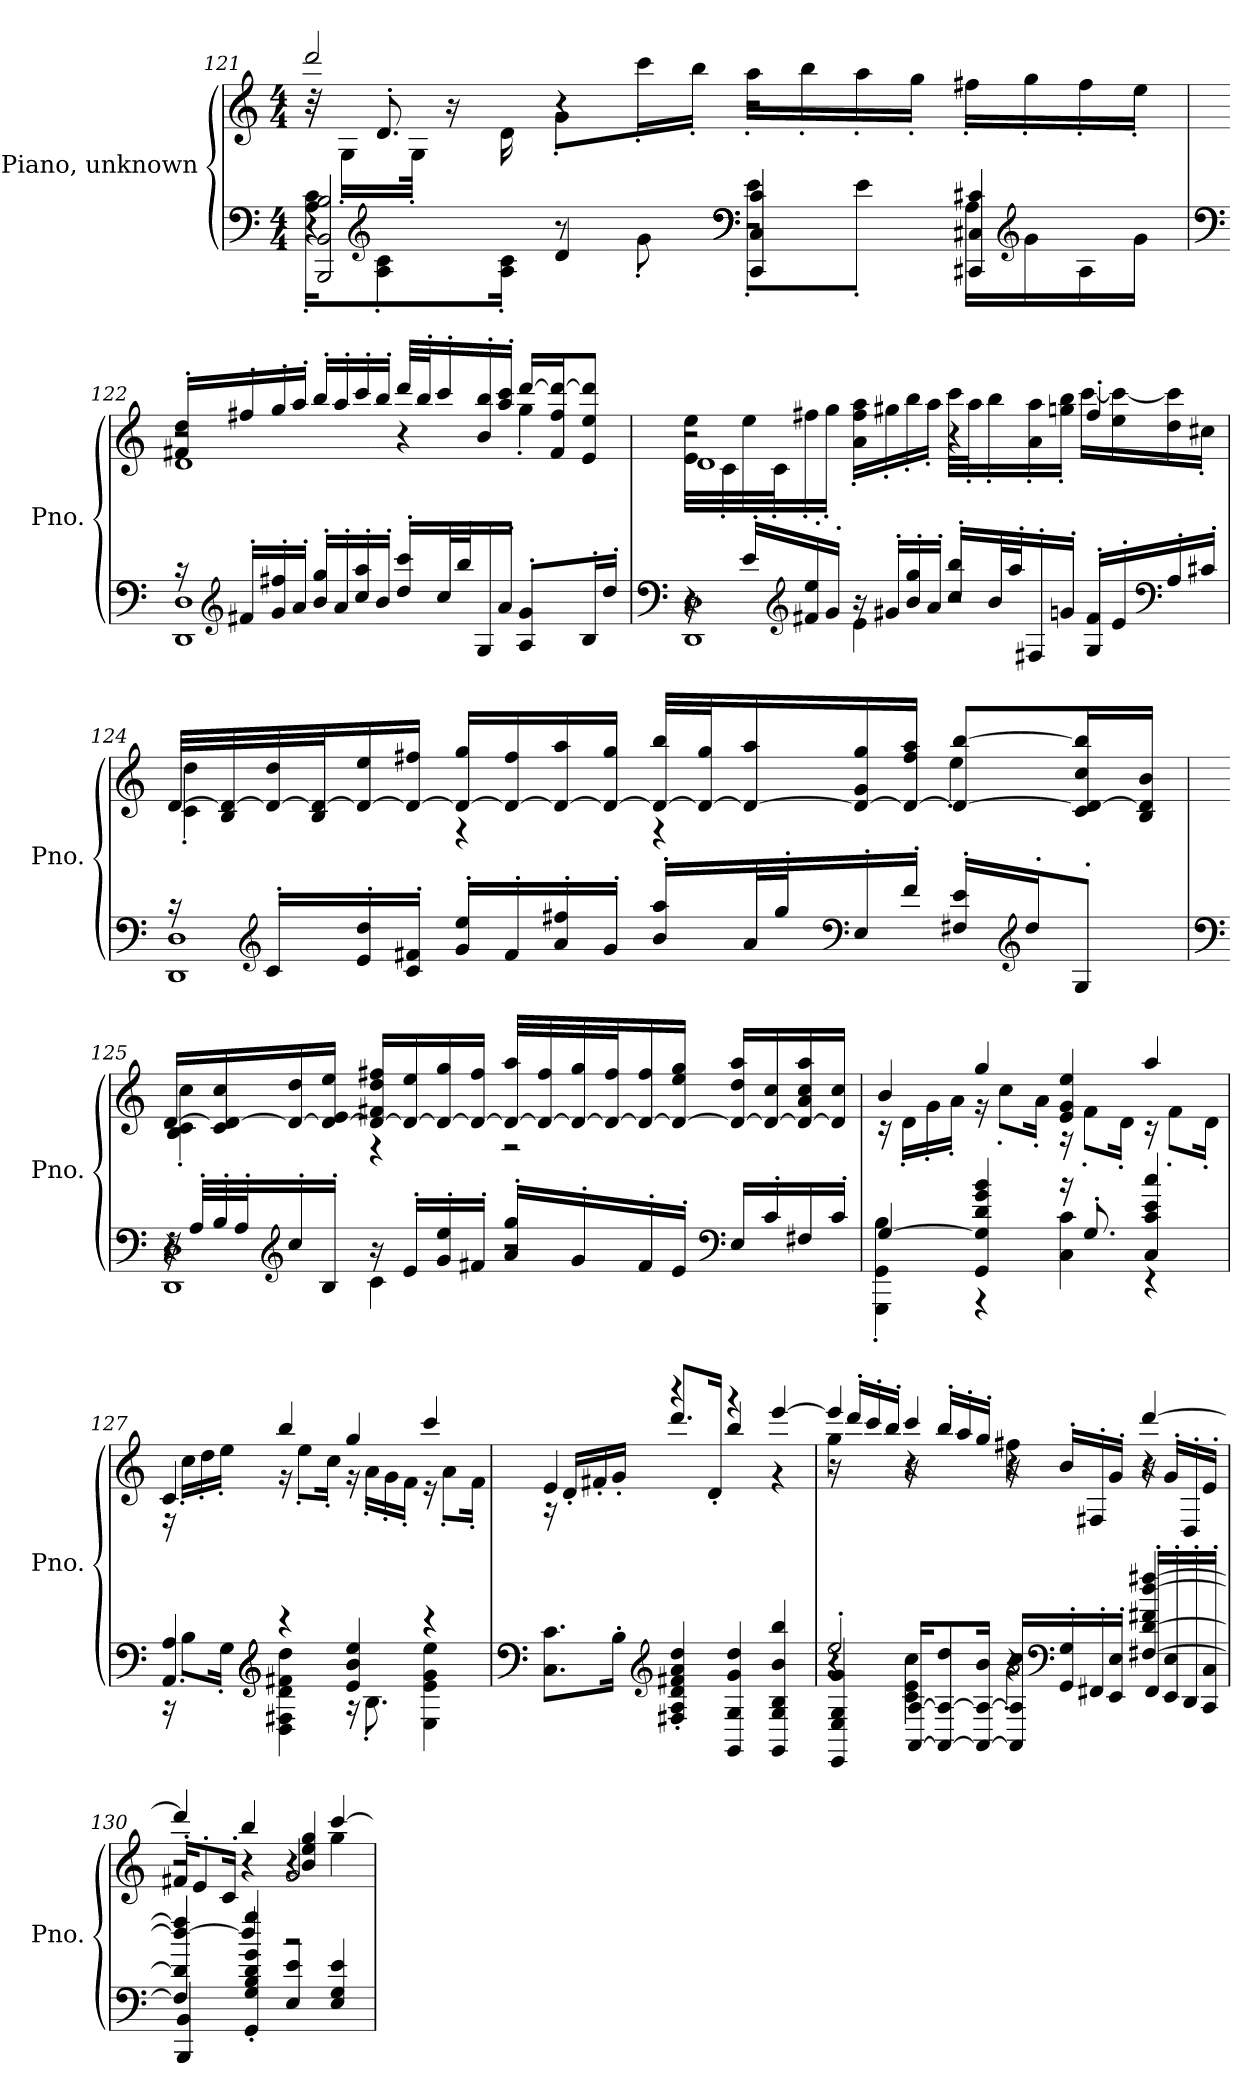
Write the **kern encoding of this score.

**kern	**kern
*part1	*part1
*staff2	*staff1
*I"Piano, unknown	*
*I'Pno.	*
!!LO:PB:g=z
*clefF4	*clefG2
*k[]	*k[]
*M4/4	*M4/4
=121	=121
*^	*^
*	*^	*	*^
4r	16A\' 16c\'KL	2BBB/ 2BB/ 2B/	2ddd/	32r	16r
.	.	.	.	16G'\LL	.
*clefG2	*	*	*	*	*
.	8A\' 8c\'	.	.	.	8.d'/
.	.	.	.	32G'\JJk	.
.	.	.	.	16r	.
.	16A\' 16c\'Jk	.	.	16d\	.
4d/	8r	.	.	8g'\L	4r
.	8g'\	.	.	16ccc'\L	.
.	.	.	.	16bb'\JJ	.
*clefF4	*	*	*	*	*
2r	8e'\L	4CC/ 4C/ 4c/	2r	16aa'\LL	2r
.	.	.	.	16bb'\	.
.	8e'\J	.	.	16aa'\	.
.	.	.	.	16gg'\JJ	.
.	16A\LL	4CC#X/ 4C#X/ 4c#X/	.	16ff#X'\LL	.
*clefG2	*	*	*	*	*
.	16g\	.	.	16gg'\	.
.	16A\	.	.	16ff#'\	.
.	16g\JJ	.	.	16ee'\JJ	.
*v	*v	*v	*	*	*
!!LO:LB:g=z	!!	!!
=122	=122	=122	=122
*clefF4	*	*	*
*^	*	*	*
16r	1DD 1D	16f#X/' 16dd/'LL	2r	1d
*clefG2	*	*	*	*
16f#X'/LL	.	16ff#X'/	.	.
16g/' 16ff#X/'	.	16gg'/	.	.
16a'/JJ	.	16aa'/JJ	.	.
16b/' 16gg/'LL	.	16bb'/LL	.	.
16a'/	.	16aa'/	.	.
16cc/' 16aa/'	.	16ccc'/	.	.
16b'/JJ	.	16bb'/JJ	.	.
16dd/' 16ccc/'LL	.	32ddd/LLL	4r	.
.	.	32bb'/J	.	.
32cc/L	.	16ccc'/	.	.
32bb'/J	.	.	.	.
16G'/	.	16b/' 16bb/'	.	.
16a'/JJ	.	16aa/' 16ccc/'JJ	.	.
8A/' 8g/'L	.	[16ddd/LL	4gg'\	.
.	.	16f#/ 16ff#/ 16ddd/_J	.	.
16B'/L	.	8e/ 8ee/ 8ddd/]J	.	.
16dd'/JJ	.	.	.	.
*v	*v	*	*	*
!!LO:LB:g=z	!!	!!
=123	=123	=123	=123
*clefF4	*	*	*
*^	*	*	*
*	*^	*	*	*
16r	4r	1DD 1D	2r	32e\ 32ee\LLL	1d
.	.	.	.	32c'\	.
16e'/LL	.	.	.	32ee\	.
.	.	.	.	32c'\J	.
*clefG2	*	*	*	*	*
16f#X/' 16ee/'	.	.	.	16ff#X'\	.
16g'/JJ	.	.	.	16gg'\JJ	.
16r	4e\	.	.	16a\' 16ff#\' 16aa\'LL	.
16g#X'/LL	.	.	.	16gg#X'\	.
16b/' 16gg/'	.	.	.	16bb'\	.
16a'/JJ	.	.	.	16aa'\JJ	.
16cc/' 16bb/'LL	2r	.	4r	32ccc\LLL	.
.	.	.	.	32aa'\J	.
32b/L	.	.	.	16bb'\	.
32aa'/J	.	.	.	.	.
16F#X'/	.	.	.	16a\' 16aa\'	.
16gn'/JJ	.	.	.	16ggn\' 16bb\'JJ	.
16G/' 16f#/'LL	.	.	4ff#'/	[16ccc\LL	.
16e'/	.	.	.	16ee\ 16ccc\_	.
*clefF4	*	*	*	*	*
16A'/	.	.	.	16dd\ 16ccc\]	.
16c#X'/JJ	.	.	.	16cc#X'\JJ	.
*	*v	*v	*	*	*
*	*	*	*v	*v
!!LO:LB:g=z
=124	=124	=124	=124
16r	1DD 1D	[32d/LLL	4c\' 4dd\'
.	.	32B/ 32d/_	.
*clefG2	*	*	*
16c'/LL	.	32d/_ 32dd/	.
.	.	32B/ 32d/_J	.
16e/' 16dd/'	.	16d/_ 16ee/	.
16c/' 16f#X/'JJ	.	16d/_ 16ff#X/JJ	.
16g/' 16ee/'LL	.	16d/_ 16gg/LL	4r
16f#'/	.	16d/_ 16ff#/	.
16a/' 16ff#X/'	.	16d/_ 16aa/	.
16g'/JJ	.	16d/_ 16gg/JJ	.
16b/' 16aa/'LL	.	32d/_ 32bb/LLL	4r
.	.	32d/_ 32gg/J	.
32a/L	.	16d/_ 16aa/	.
32gg'/J	.	.	.
*clefF4	*	*	*
16E'/	.	16d/_ 16g/ 16gg/	.
16f#'/JJ	.	16d/_ 16ff#/ 16aa/JJ	.
16F#X/' 16e/'LL	.	8d/_ [8bb/L	4ee'\
*clefG2	*	*	*
16dd'/J	.	.	.
8G'/J	.	16c/ 16d/_ 16cc/ 16bb/]L	.
.	.	16B/ 16d/] 16b/JJ	.
*v	*v	*	*
!!LO:LB:g=z	!!
=125	=125	=125
*clefF4	*	*
*^	*	*
*	*^	*	*
32r	4r	1DD 1D	[16d/LL	4B\' 4c\' 4cc\'
32A'/LLL	.	.	.	.
32B'/	.	.	16c/ 16d/_ 16cc/	.
32A'/J	.	.	.	.
*clefG2	*	*	*	*
16cc'/	.	.	16d/_ 16dd/	.
16B'/JJ	.	.	16d/_ 16e/ 16ee/JJ	.
16r	4c\	.	16d/_ 16f#X/ 16dd/ 16ff#X/LL	4r
16e'/LL	.	.	16d/_ 16ee/	.
16g/' 16ee/'	.	.	16d/_ 16gg/	.
16f#X'/JJ	.	.	16d/_ 16ff#/JJ	.
16a/' 16gg/'LL	2r	.	32d/_ 32aa/LLL	2r
.	.	.	32d/_ 32ff#/	.
16g'/	.	.	32d/_ 32gg/	.
.	.	.	32d/_ 32ff#/J	.
16f#'/	.	.	16d/_ 16ff#/	.
16e'/JJ	.	.	16d/_ 16ee/ 16gg/JJ	.
*clefF4	*	*	*	*
16E/LL	.	.	16d/_ 16dd/ 16aa/LL	.
16c'/	.	.	16d/_ 16cc/	.
16F#X/	.	.	16d/_ 16a/ 16cc/ 16aa/	.
16c'/JJ	.	.	16d/] 16cc/JJ	.
*	*v	*v	*	*
!!LO:LB:g=z	!!
=126	=126	=126	=126
[4G/	4GGG\' 4GG\' 4B\'	4b/	16r
.	.	.	16d'\LL
.	.	.	16g'\
.	.	.	16a'\JJ
4GG/ 4G/] 4d/ 4g/ 4b/	4r	4gg/	16r
.	.	.	8cc'\L
.	.	.	16a'\Jk
16r	4C\ 4c\	4e/ 4g/ 4ee/	16r
8.G'/	.	.	8f'\L
.	.	.	16d'\Jk
4C/ 4c/ 4e/ 4cc/	4r	4aa/	16r
.	.	.	8f'\L
.	.	.	16d'\Jk
=127	=127	=127	=127
4AA/ 4A/	16r	4c/	16r
.	8B'\L	.	16cc'\LL
.	.	.	16dd'\
.	16G'\Jk	.	16ee'\JJ
*clefG2	*	*	*
4r	4D\ 4F#X\ 4d\ 4f#X\ 4dd\	4bb/	16r
.	.	.	8ee'\L
.	.	.	16cc'\Jk
4e/ 4b/ 4ee/	16r	4gg/	16r
.	8.B'\	.	16a'\LL
.	.	.	16g'\
.	.	.	16f'\JJ
4r	4E\ 4e\ 4g\ 4ee\	4ccc/	16r
.	.	.	8a'\L
.	.	.	16f'\Jk
*v	*v	*	*
=128	=128	=128
*clefF4	*	*
8.C\ 8.c\L	4e/	16r
.	.	16d'/LL
.	.	16f#X'/
16B'\Jk	.	16g'/JJ
*clefG2	*	*
4F#X/' 4A/' 4d/' 4f#X/' 4a/' 4dd/'	4r	8.ddd/L
.	.	16d'/Jk
4GG/ 4G/ 4g/ 4dd/	4r	4bb/
4GG/ 4G/ 4B/ 4b/ 4bb/	[4eee/	4r
!!LO:PB:g=z
=129	=129	=129
*^	*	*^
*	*^	*	*	*
2ee'/	4r	4EE/ 4E/ 4G/ 4g/	4eee/]	4gg\	16r
.	.	.	.	.	16ddd'/LL
.	.	.	.	.	16ccc'/
.	.	.	.	.	16bb'/JJ
.	4c\ 4e\ 4cc\	[16AA/ [16A/KL	4ccc/	4r	16r
.	.	8AA/_ 8A/_ 8dd/	.	.	16bb'/LL
.	.	.	.	.	16aa'/
.	.	16AA/_ 16A/_ 16b/Jk	.	.	16gg'/JJ
4r	2a'\	16AA/] 16A/] 16cc/LL	4r	4ff#X\	16r
*clefF4	*	*	*	*	*
.	.	16GG/' 16G/'	.	.	16b'/LL
.	.	16FF#X'/	.	.	16F#X'/
.	.	16EE/' 16E/'JJ	.	.	16g'/JJ
[4F#X/ [4d/ 4f#X/ [4dd/ [4ff#X/	.	16FF#'/LL	[4ddd/	4r	16r
.	.	16EE/' 16E/'	.	.	16g'/LL
.	.	16DD'/	.	.	16D'/
.	.	16CC/' 16C/'JJ	.	.	16e'/JJ
*	*v	*v	*	*	*
=130	=130	=130	=130	=130
4F#/] 4d/] 4dd/_ 4ff#/]	4BBB/ 4BB/	4ddd/]	2r	16f#X'/KL
.	.	.	.	8e'/
.	.	.	.	16c'/Jk
4dd/]	4GG/' 4G/' 4B/' 4d/' 4g/' 4gg/'	4r	.	4bb/
2r	4E/ 4e/	2g/	4r	4b/ 4ee/ 4gg/
.	4E/ 4G/ 4e/	.	4gg\	[4ccc/
*v	*v	*	*	*
*	*v	*v	*v
=	=
*-	*-
